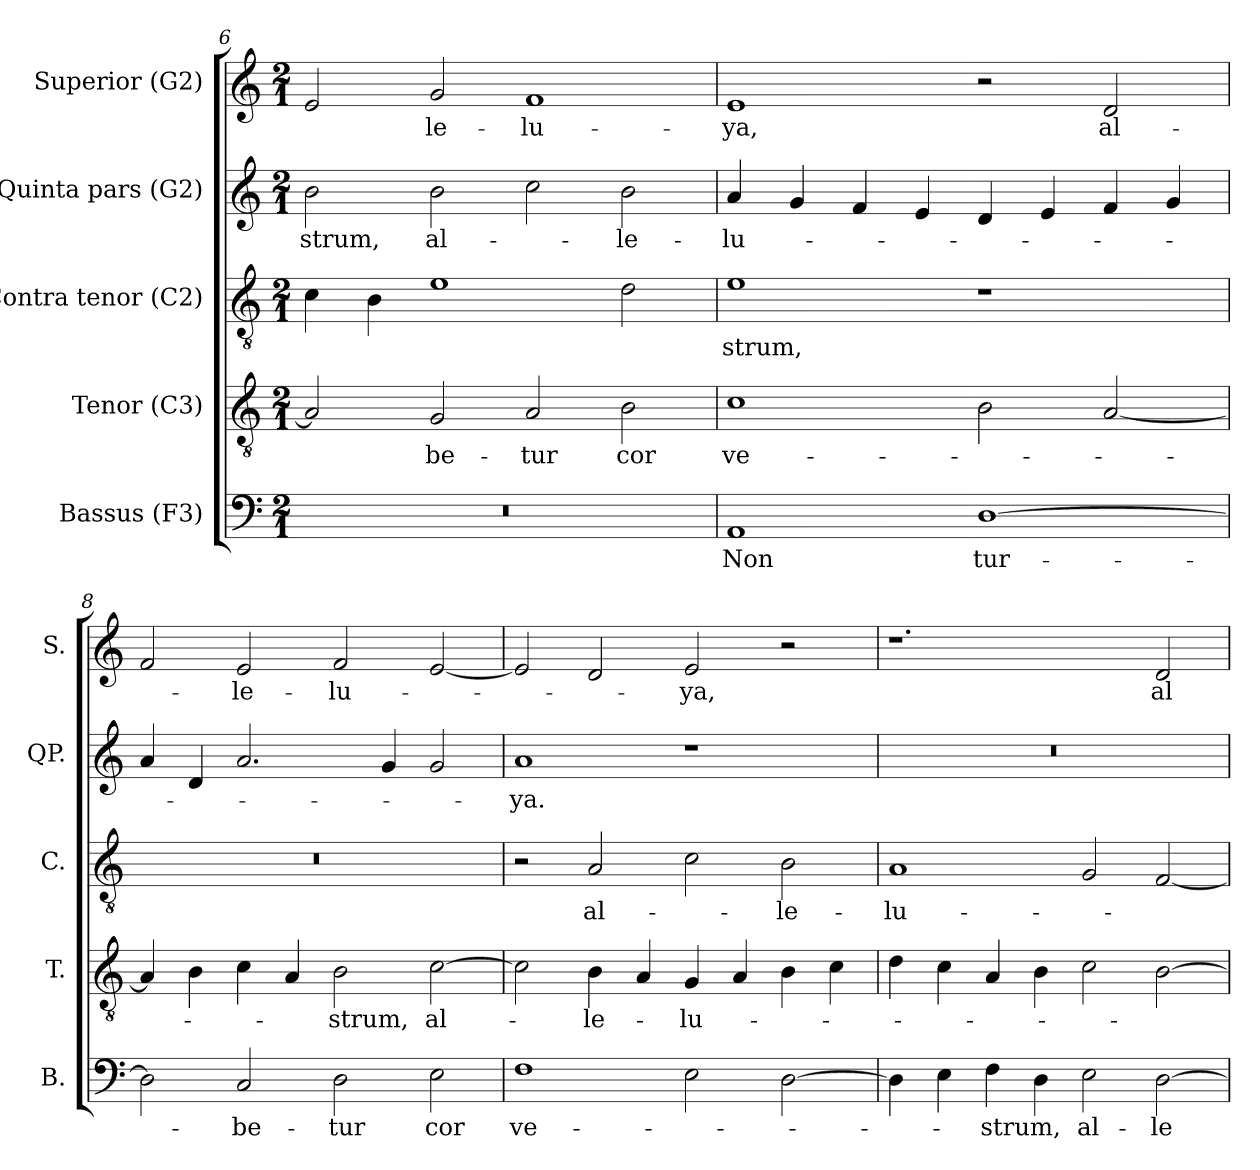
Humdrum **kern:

**kern	**text	**kern	**text	**kern	**text	**kern	**text	**kern	**text
*part5	*part5	*part4	*part4	*part3	*part3	*part2	*part2	*part1	*part1
*staff5	*staff5	*staff4	*staff4	*staff3	*staff3	*staff2	*staff2	*staff1	*staff1
*I"Bassus (F3)	*	*I"Tenor (C3)	*	*I"Contra tenor (C2)	*	*I"Quinta pars (G2)	*	*I"Superior (G2)	*
*I'B.	*	*I'T.	*	*I'C.	*	*I'QP.	*	*I'S.	*
*clefF4	*	*clefGv2	*	*clefGv2	*	*clefG2	*	*clefG2	*
*	*	*ITrd7c12	*	*ITrd7c12	*	*ITrd7c12	*	*	*
*k[]	*	*k[]	*	*k[]	*	*k[]	*	*k[]	*
*C:	*	*C:	*	*C:	*	*C:	*	*C:	*
*M2/1	*	*M2/1	*	*M2/1	*	*M2/1	*	*M2/1	*
=6	=6	=6	=6	=6	=6	=6	=6	=6	=6
!LO:N:vis=1	!	!	!	!	!	!	!	!	!
!	!	!	!	!	!	!	!LO:LY:b:color=#000000	!	!
0r	.	2AAi/]	.	4Ci\	.	2Bi\	-strum,	2ei/	.
.	.	.	.	4BBi\	.	.	.	.	.
!	!	!	!LO:LY:b:color=#000000	!	!	!	!	!	!
!	!	!	!	!	!	!	!LO:LY:b:color=#000000	!	!
!	!	!	!	!	!	!	!	!	!LO:LY:b:color=#000000
.	.	2GGi/	-be-	1Ei	.	2Bi\	al-	2gi/	-le-
!	!	!	!LO:LY:b:color=#000000	!	!	!	!	!	!
!	!	!	!	!	!	!	!	!	!LO:LY:b:color=#000000
.	.	2AAi/	-tur	.	.	2ci\	.	1fi	-lu-
!	!	!	!LO:LY:b:color=#000000	!	!	!	!	!	!
!	!	!	!	!	!	!	!LO:LY:b:color=#000000	!	!
.	.	2BBi\	cor	2Di\	.	2Bi\	-le-	.	.
=7	=7	=7	=7	=7	=7	=7	=7	=7	=7
!	!LO:LY:b:color=#000000	!	!	!	!	!	!	!	!
!	!	!	!LO:LY:b:color=#000000	!	!	!	!	!	!
!	!	!	!	!	!LO:LY:b:color=#000000	!	!	!	!
!	!	!	!	!	!	!	!LO:LY:b:color=#000000	!	!
!	!	!	!	!	!	!	!	!	!LO:LY:b:color=#000000
1AAi	Non	1Ci	ve-	1Ei	-strum,	4Ai/	-lu-	1ei	-ya,
.	.	.	.	.	.	4Gi/	.	.	.
.	.	.	.	.	.	4Fi/	.	.	.
.	.	.	.	.	.	4Ei/	.	.	.
!	!LO:LY:b:color=#000000	!	!	!	!	!	!	!	!
[1Di	tur-	2BBi\	.	1r	.	4Di/	.	2r	.
.	.	.	.	.	.	4Ei/	.	.	.
!	!	!	!	!	!	!	!	!	!LO:LY:b:color=#000000
.	.	[2AAi/	.	.	.	4Fi/	.	2di/	al-
.	.	.	.	.	.	4Gi/	.	.	.
=8	=8	=8	=8	=8	=8	=8	=8	=8	=8
!	!	!	!	!LO:N:vis=1	!	!	!	!	!
2Di\]	.	4AAi/]	.	0r	.	4Ai/	.	2fi/	.
.	.	4BBi\	.	.	.	4Di/	.	.	.
!	!LO:LY:b:color=#000000	!	!	!	!	!	!	!	!
!	!	!	!	!	!	!	!	!	!LO:LY:b:color=#000000
2Ci/	-be-	4Ci\	.	.	.	2.Ai/	.	2ei/	-le-
.	.	4AAi/	.	.	.	.	.	.	.
!	!LO:LY:b:color=#000000	!	!	!	!	!	!	!	!
!	!	!	!LO:LY:b:color=#000000	!	!	!	!	!	!
!	!	!	!	!	!	!	!	!	!LO:LY:b:color=#000000
2Di\	-tur	2BBi\	-strum,	.	.	.	.	2fi/	-lu-
.	.	.	.	.	.	4Gi/	.	.	.
!	!LO:LY:b:color=#000000	!	!	!	!	!	!	!	!
!	!	!	!LO:LY:b:color=#000000	!	!	!	!	!	!
2Ei\	cor	[2Ci\	al-	.	.	2Gi/	.	[2ei/	.
!!LO:LB:g=z
=9	=9	=9	=9	=9	=9	=9	=9	=9	=9
!	!LO:LY:b:color=#000000	!	!	!	!	!	!	!	!
!	!	!	!	!	!	!	!LO:LY:b:color=#000000	!	!
1Fi	ve-	2Ci\]	.	2r	.	1Ai	-ya.	2ei/]	.
!	!	!	!LO:LY:b:color=#000000	!	!	!	!	!	!
!	!	!	!	!	!LO:LY:b:color=#000000	!	!	!	!
.	.	4BBi\	-le-	2AAi/	al-	.	.	2di/	.
.	.	4AAi/	.	.	.	.	.	.	.
!	!	!	!LO:LY:b:color=#000000	!	!	!	!	!	!
!	!	!	!	!	!	!	!	!	!LO:LY:b:color=#000000
2Ei\	.	4GGi/	-lu-	2Ci\	.	1r	.	2ei/	-ya,
.	.	4AAi/	.	.	.	.	.	.	.
!	!	!	!	!	!LO:LY:b:color=#000000	!	!	!	!
[2Di\	.	4BBi\	.	2BBi\	-le-	.	.	2r	.
.	.	4Ci\	.	.	.	.	.	.	.
=10	=10	=10	=10	=10	=10	=10	=10	=10	=10
!	!	!	!	!	!LO:LY:b:color=#000000	!LO:N:vis=1	!	!	!
4Di\]	.	4Di\	.	1AAi	-lu-	0r	.	1.r	.
4Ei\	.	4Ci\	.	.	.	.	.	.	.
!	!LO:LY:b:color=#000000	!	!	!	!	!	!	!	!
4Fi\	-strum,	4AAi/	.	.	.	.	.	.	.
4Di\	.	4BBi\	.	.	.	.	.	.	.
!	!LO:LY:b:color=#000000	!	!	!	!	!	!	!	!
2Ei\	al-	2Ci\	.	2GGi/	.	.	.	.	.
!	!LO:LY:b:color=#000000	!	!	!	!	!	!	!	!
!	!	!	!	!	!	!	!	!	!LO:LY:b:color=#000000
[2Di\	-le-	[2BBi\	.	[2FFi/	.	.	.	2di/	al-
=	=	=	=	=	=	=	=	=	=
*-	*-	*-	*-	*-	*-	*-	*-	*-	*-
